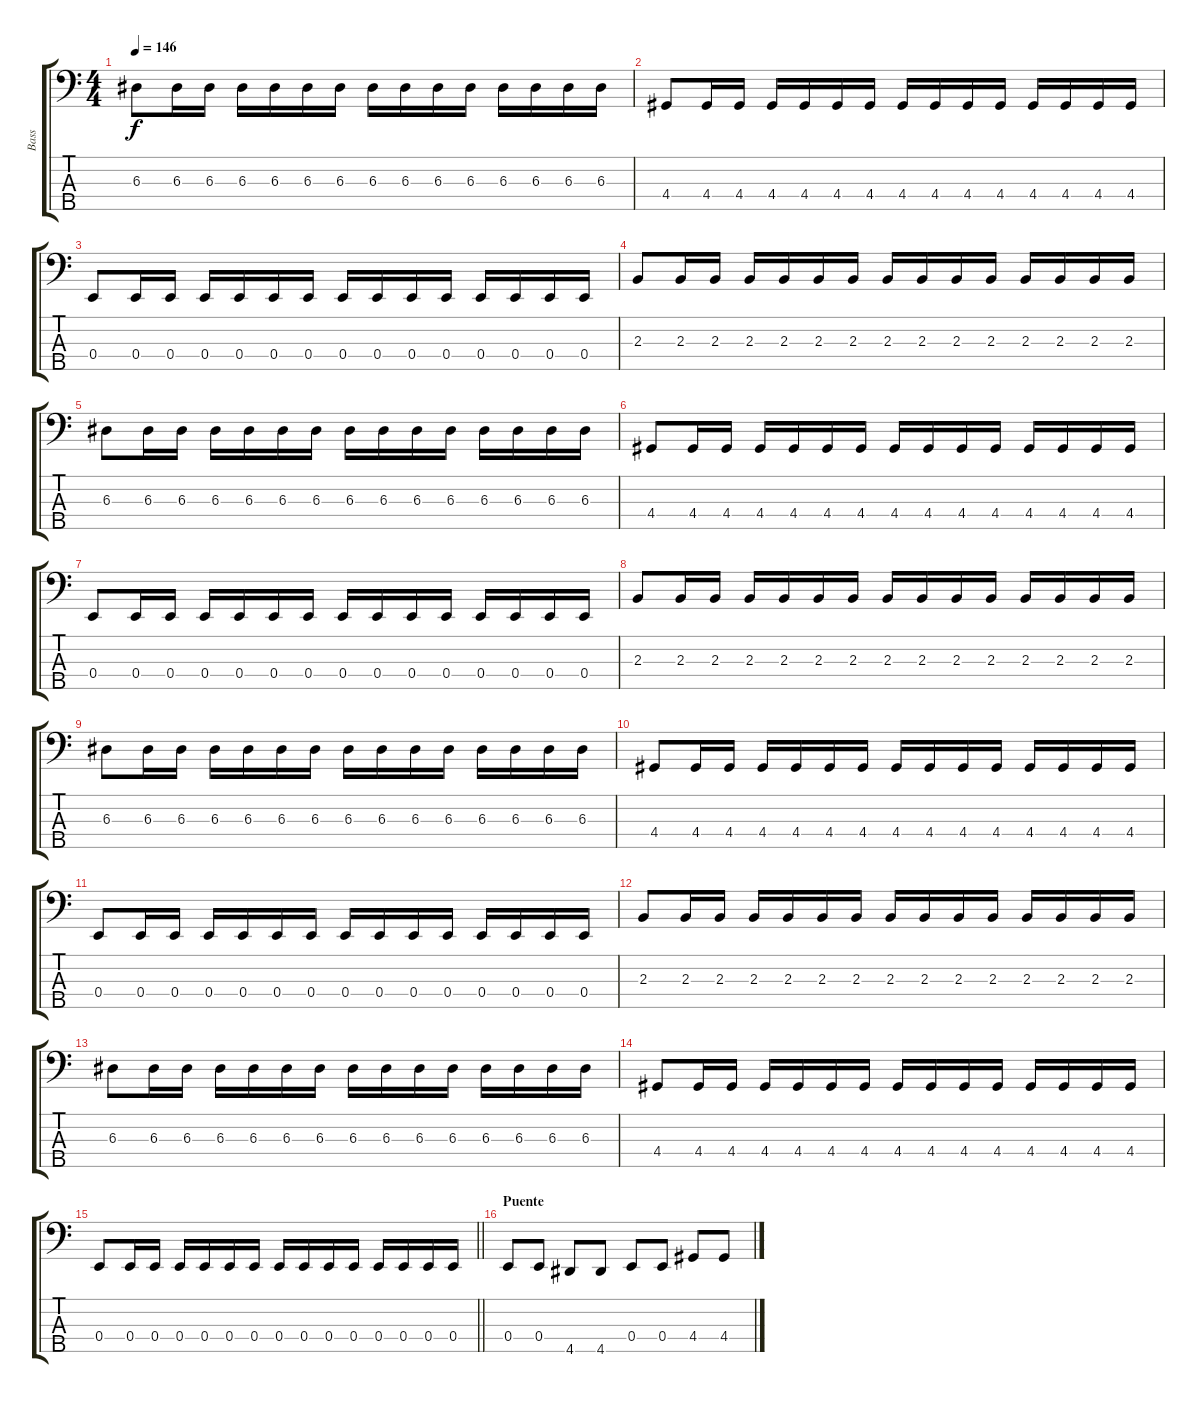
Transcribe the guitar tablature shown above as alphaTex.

\track ("Bass" "Bass") {instrument electricbasspick}
\staff {score tabs}
\tuning (G2 D2 A1 E1 B0) {hide}
\ts (4 4)
\tempo 146
\clef f4
\ks c
6.3.8{dy f} 6.3.16 6.3.16 6.3.16 6.3.16 6.3.16 6.3.16 6.3.16 6.3.16 6.3.16 6.3.16 6.3.16 6.3.16 6.3.16 6.3.16 |
4.4.8 4.4.16 4.4.16 4.4.16 4.4.16 4.4.16 4.4.16 4.4.16 4.4.16 4.4.16 4.4.16 4.4.16 4.4.16 4.4.16 4.4.16 |
0.4.8 0.4.16 0.4.16 0.4.16 0.4.16 0.4.16 0.4.16 0.4.16 0.4.16 0.4.16 0.4.16 0.4.16 0.4.16 0.4.16 0.4.16 |
2.3.8 2.3.16 2.3.16 2.3.16 2.3.16 2.3.16 2.3.16 2.3.16 2.3.16 2.3.16 2.3.16 2.3.16 2.3.16 2.3.16 2.3.16 |
6.3.8 6.3.16 6.3.16 6.3.16 6.3.16 6.3.16 6.3.16 6.3.16 6.3.16 6.3.16 6.3.16 6.3.16 6.3.16 6.3.16 6.3.16 |
4.4.8 4.4.16 4.4.16 4.4.16 4.4.16 4.4.16 4.4.16 4.4.16 4.4.16 4.4.16 4.4.16 4.4.16 4.4.16 4.4.16 4.4.16 |
0.4.8 0.4.16 0.4.16 0.4.16 0.4.16 0.4.16 0.4.16 0.4.16 0.4.16 0.4.16 0.4.16 0.4.16 0.4.16 0.4.16 0.4.16 |
2.3.8 2.3.16 2.3.16 2.3.16 2.3.16 2.3.16 2.3.16 2.3.16 2.3.16 2.3.16 2.3.16 2.3.16 2.3.16 2.3.16 2.3.16 |
6.3.8 6.3.16 6.3.16 6.3.16 6.3.16 6.3.16 6.3.16 6.3.16 6.3.16 6.3.16 6.3.16 6.3.16 6.3.16 6.3.16 6.3.16 |
4.4.8 4.4.16 4.4.16 4.4.16 4.4.16 4.4.16 4.4.16 4.4.16 4.4.16 4.4.16 4.4.16 4.4.16 4.4.16 4.4.16 4.4.16 |
0.4.8 0.4.16 0.4.16 0.4.16 0.4.16 0.4.16 0.4.16 0.4.16 0.4.16 0.4.16 0.4.16 0.4.16 0.4.16 0.4.16 0.4.16 |
2.3.8 2.3.16 2.3.16 2.3.16 2.3.16 2.3.16 2.3.16 2.3.16 2.3.16 2.3.16 2.3.16 2.3.16 2.3.16 2.3.16 2.3.16 |
6.3.8 6.3.16 6.3.16 6.3.16 6.3.16 6.3.16 6.3.16 6.3.16 6.3.16 6.3.16 6.3.16 6.3.16 6.3.16 6.3.16 6.3.16 |
4.4.8 4.4.16 4.4.16 4.4.16 4.4.16 4.4.16 4.4.16 4.4.16 4.4.16 4.4.16 4.4.16 4.4.16 4.4.16 4.4.16 4.4.16 |
\barLineRight lightlight
0.4.8 0.4.16 0.4.16 0.4.16 0.4.16 0.4.16 0.4.16 0.4.16 0.4.16 0.4.16 0.4.16 0.4.16 0.4.16 0.4.16 0.4.16 |
\section ("" "Puente")
0.4.8 0.4.8 4.5.8 4.5.8 0.4.8 0.4.8 4.4.8 4.4.8
